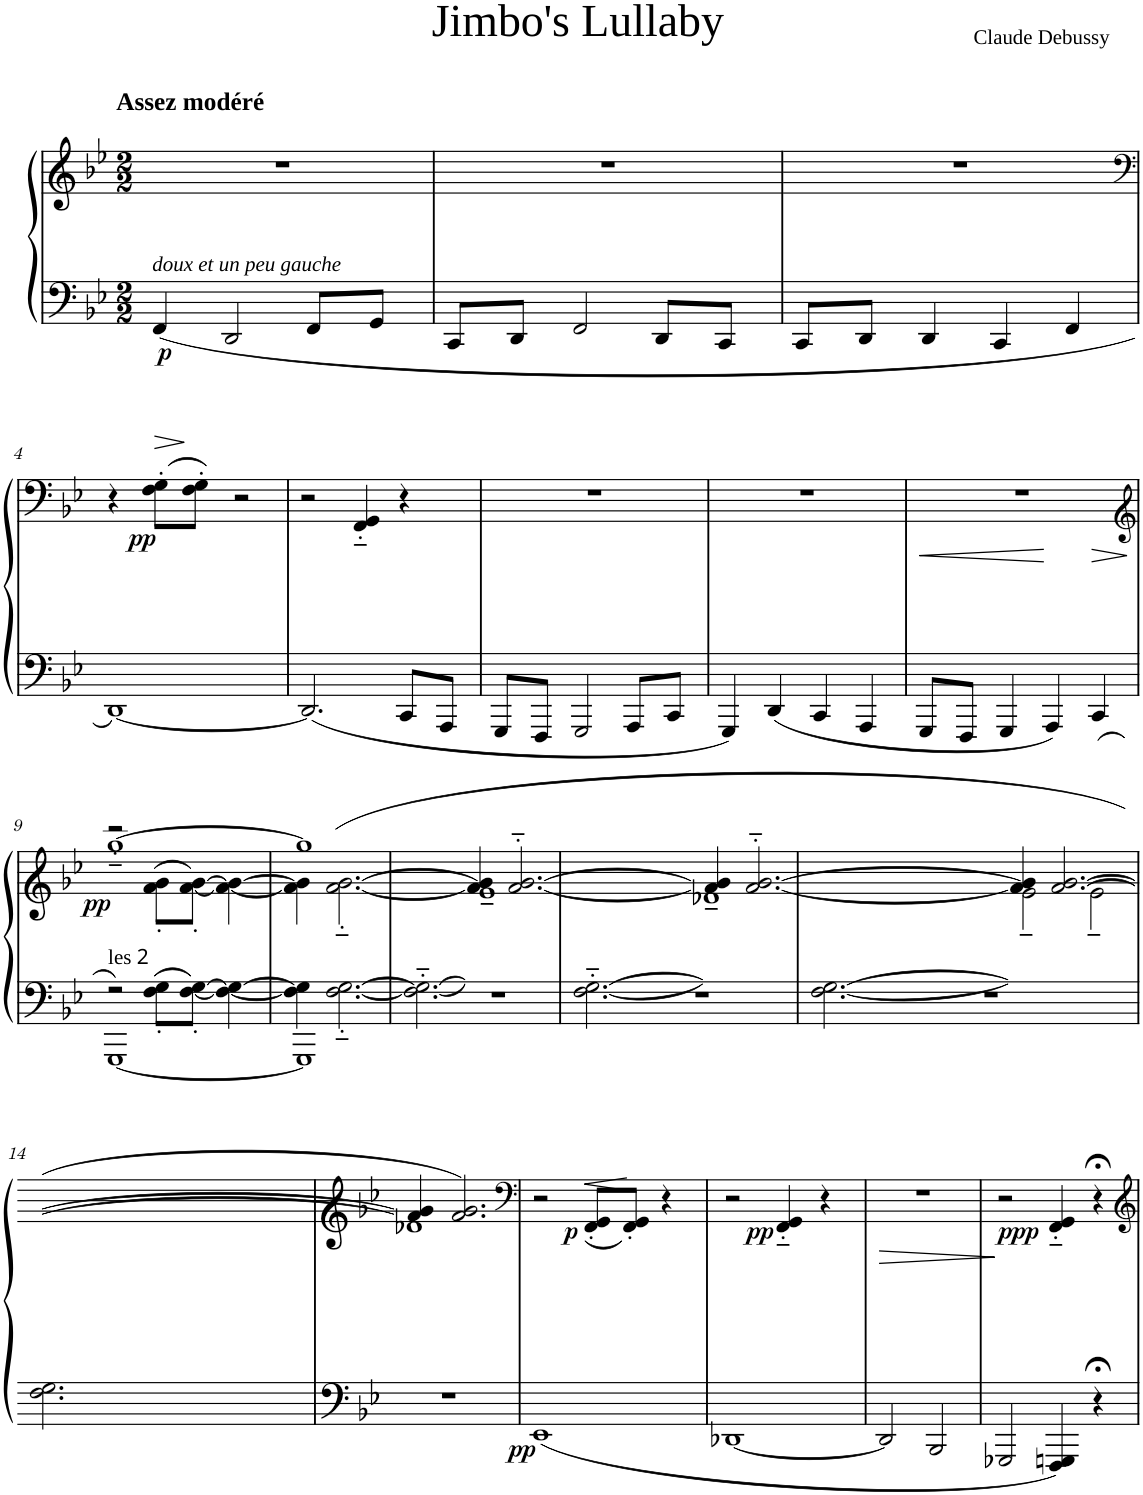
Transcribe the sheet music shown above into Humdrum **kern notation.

**kern	**kern	**dynam
*part1	*part1	*part1
*staff2	*staff1	*staff1/2
*I"Piano	*	*
*I'Pno	*	*
*clefF4	*clefG2	*
*k[b-e-]	*k[b-e-]	*
*M2/2	*M2/2	*
=1	=1	=1
!	!LO:TX:a:B:t=Assez modéré	!
!LO:TX:a:i:t=doux et un peu gauche	!	!
!	!	!LO:DY:b=2
4FF/	1r	p
2DD/	.	.
8FF/L	.	.
8GG/J	.	.
=2	=2	=2
8CC/L	1r	.
8DD/J	.	.
2FF/	.	.
8DD/L	.	.
8CC/J	.	.
=3	=3	=3
8CC/L	1r	.
8DD/J	.	.
4DD/	.	.
4CC/	.	.
4FF/	.	.
!!LO:LB:g=z
=4	=4	=4
*	*clefF4	*
[1DD	4r	.
!	!	!LO:HP:b
!	!	!LO:DY:n=1:b
.	(8F\' 8G\'L	> pp
.	8F\' 8G\'J)	]
.	2r	.
=5	=5	=5
2.DD/]	2r	.
.	4FF/'~ 4GG/'~	.
8CC/L	4r	.
8AAA/J	.	.
=6	=6	=6
8GGG/L	1r	.
8FFF/J	.	.
2GGG/	.	.
8AAA/L	.	.
8CC/J	.	.
=7	=7	=7
4GGG/	1r	.
4DD/	.	.
4CC/	.	.
4AAA/	.	.
=8	=8	=8
8GGG/L	1r	.
8FFF/J	.	.
4GGG/	.	.
4AAA/	.	.
4CC/	.	.
!!LO:LB:g=z
=9	=9	=9
*	*clefG1	*
*^	*^	*
!LO:TX:a:t=les	!	!	!	!
!LO:TX:a:t=2	!	!	!	!
!	!	!	!	!LO:DY:b
2r	[1GGG	2r	[>1bb-'~	pp
8F\' 8G\'L	.	(>8a\' 8b-\'L	.	.
[8F\' [>8G\'J	.	[8a\' [>8b-\'J)	.	.
4F\_ 4G\_	.	4a\_ 4b-\_	.	.
=10	=10	=10	=10	=10
4F\] 4G\]	1GGG]	4a\] 4b-\]	1bb-]	.
[2.F\'~ [>2.G\'~	.	(>[2.a\'~ [>2.b-\'~	.	.
*v	*v	*	*	*
=11	=11	=11	=11
2.F\_'~ 2.G\_'~	4a/] 4b-/]	1g~	.
.	[<2.a/'~ [2.b-/'~	.	.
4r	.	.	.
=12	=12	=12	=12
[<2.F\'~ [2.G\'~	4a/] 4b-/]	1f-X~	.
.	[<2.a/'~ [2.b-/'~	.	.
2.r	.	.	.
.	1..ryy	1..ryy	.
4ryy	.	.	.
1r	.	.	.
=13	=13	=13	=13
[<2.F\ [2.G\	4a/] 4b-/]	2g~\	.
.	[>2.a/ [>2.b-/	.	.
.	.	2g~\	.
0ryy	.	.	.
.	0ryy	0ryy	.
1r	.	.	.
.	2.ryy	2.ryy	.
!!LO:LB:g=z	!!
=14	=14	=14	=14
2.F\ 2.G\	4a/] 4b-/]	1f-X	.
.	2.a/ 2.b-/)	.	.
0.ryy	.	.	.
.	4%15ryy	4%15ryy	.
1r	.	.	.
*	*v	*v	*
=15	=15	=15
*	*clefF4	*
!	!	!LO:DY:b=2
1EE-	2r	pp
!	!	!LO:HP:b
!	!	!LO:DY:n=1:b
.	(8FF/' 8GG/'L	< p
.	8FF/' 8GG/'J)	[
.	4r	.
=16	=16	=16
[1DD-X	2r	.
!	!	!LO:DY:b
.	4FF/'~ 4GG/'~	pp
.	4r	.
=17	=17	=17
2DD-/]	1r	.
2BBB-/	.	.
=18	=18	=18
2GGG-X/	2r	.
!	!	!LO:DY:b
4FFF/ 4GGGn/	4FF/'~ 4GG/'~	ppp
4r;<	4r;<	.
=	=	=
*-	*-	*-
